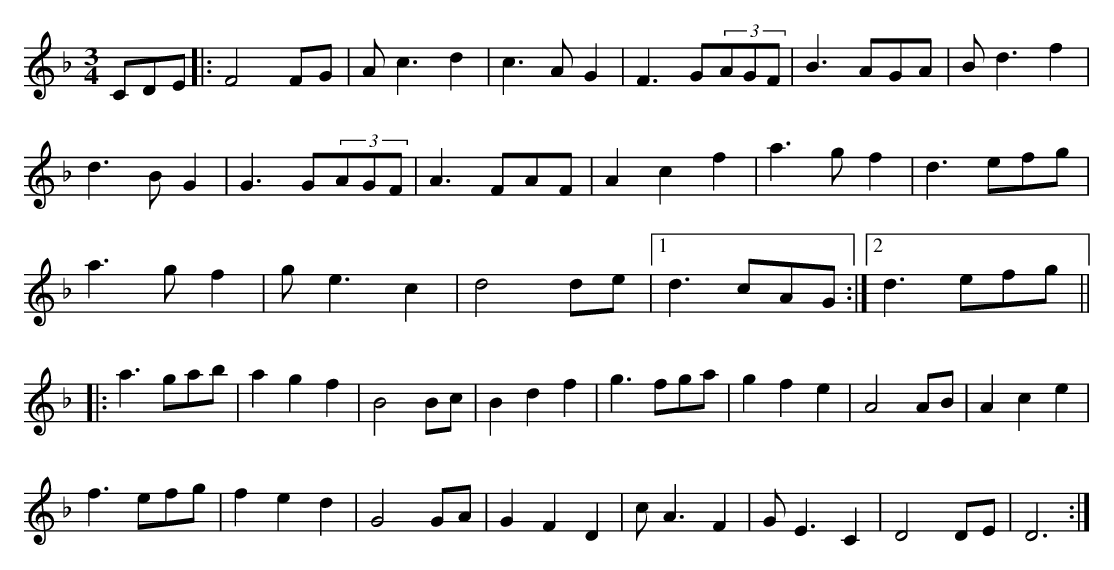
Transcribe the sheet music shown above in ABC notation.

X:1
M:3/4
K:F
CDE|:F4FG|Ac3d2|c3AG2|F3G(3AGF|B3AGA|Bd3f2|
d3BG2|G3G(3AGF|A3FAF|A2c2f2|a3gf2|d3efg|
a3gf2|ge3c2|d4de|1 d3cAG:|2 d3efg||
|:a3gab|a2g2f2|B4Bc|B2d2f2|g3fga|g2f2e2|A4AB|A2c2e2|
f3efg|f2e2d2|G4GA|G2F2D2|cA3F2|GE3C2|D4DE|D6:|
